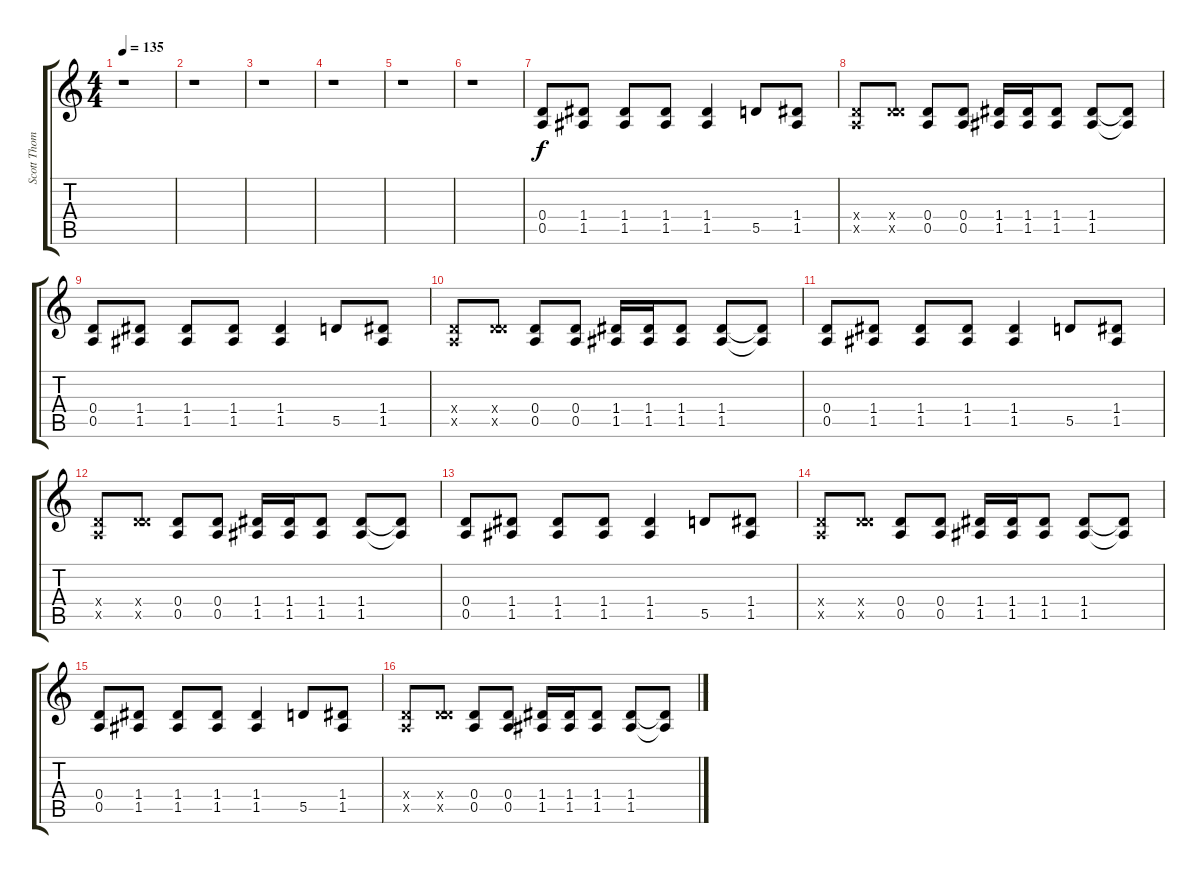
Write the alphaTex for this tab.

\track ("Scott Thompson guitar1" "Scott Thom") {instrument overdrivenguitar}
\staff {score tabs}
\tuning (E4 B3 G3 D3 A2 E2) {hide}
\ts (4 4)
\tempo 135
\clef g2
\ks c
r.1{dy f} |
r.1 |
r.1 |
r.1 |
r.1 |
r.1 |
(0.4 0.5).8 (1.4 1.5).8 (1.4 1.5).8 (1.4 1.5).8 (1.4 1.5).4 5.5.8 (1.4 1.5).8 |
(0.4{x} 0.5{x}).8 (0.4{x} 5.5{x}).8 (0.4 0.5).8 (0.4 0.5).8 (1.4 1.5).16 (1.4 1.5).16 (1.4 1.5).8 (1.4 1.5).8 (1.4{t} 1.5{t}).8 |
(0.4 0.5).8 (1.4 1.5).8 (1.4 1.5).8 (1.4 1.5).8 (1.4 1.5).4 5.5.8 (1.4 1.5).8 |
(0.4{x} 0.5{x}).8 (0.4{x} 5.5{x}).8 (0.4 0.5).8 (0.4 0.5).8 (1.4 1.5).16 (1.4 1.5).16 (1.4 1.5).8 (1.4 1.5).8 (1.4{t} 1.5{t}).8 |
(0.4 0.5).8 (1.4 1.5).8 (1.4 1.5).8 (1.4 1.5).8 (1.4 1.5).4 5.5.8 (1.4 1.5).8 |
(0.4{x} 0.5{x}).8 (0.4{x} 5.5{x}).8 (0.4 0.5).8 (0.4 0.5).8 (1.4 1.5).16 (1.4 1.5).16 (1.4 1.5).8 (1.4 1.5).8 (1.4{t} 1.5{t}).8 |
(0.4 0.5).8 (1.4 1.5).8 (1.4 1.5).8 (1.4 1.5).8 (1.4 1.5).4 5.5.8 (1.4 1.5).8 |
(0.4{x} 0.5{x}).8 (0.4{x} 5.5{x}).8 (0.4 0.5).8 (0.4 0.5).8 (1.4 1.5).16 (1.4 1.5).16 (1.4 1.5).8 (1.4 1.5).8 (1.4{t} 1.5{t}).8 |
(0.4 0.5).8 (1.4 1.5).8 (1.4 1.5).8 (1.4 1.5).8 (1.4 1.5).4 5.5.8 (1.4 1.5).8 |
(0.4{x} 0.5{x}).8 (0.4{x} 5.5{x}).8 (0.4 0.5).8 (0.4 0.5).8 (1.4 1.5).16 (1.4 1.5).16 (1.4 1.5).8 (1.4 1.5).8 (1.4{t} 1.5{t}).8
